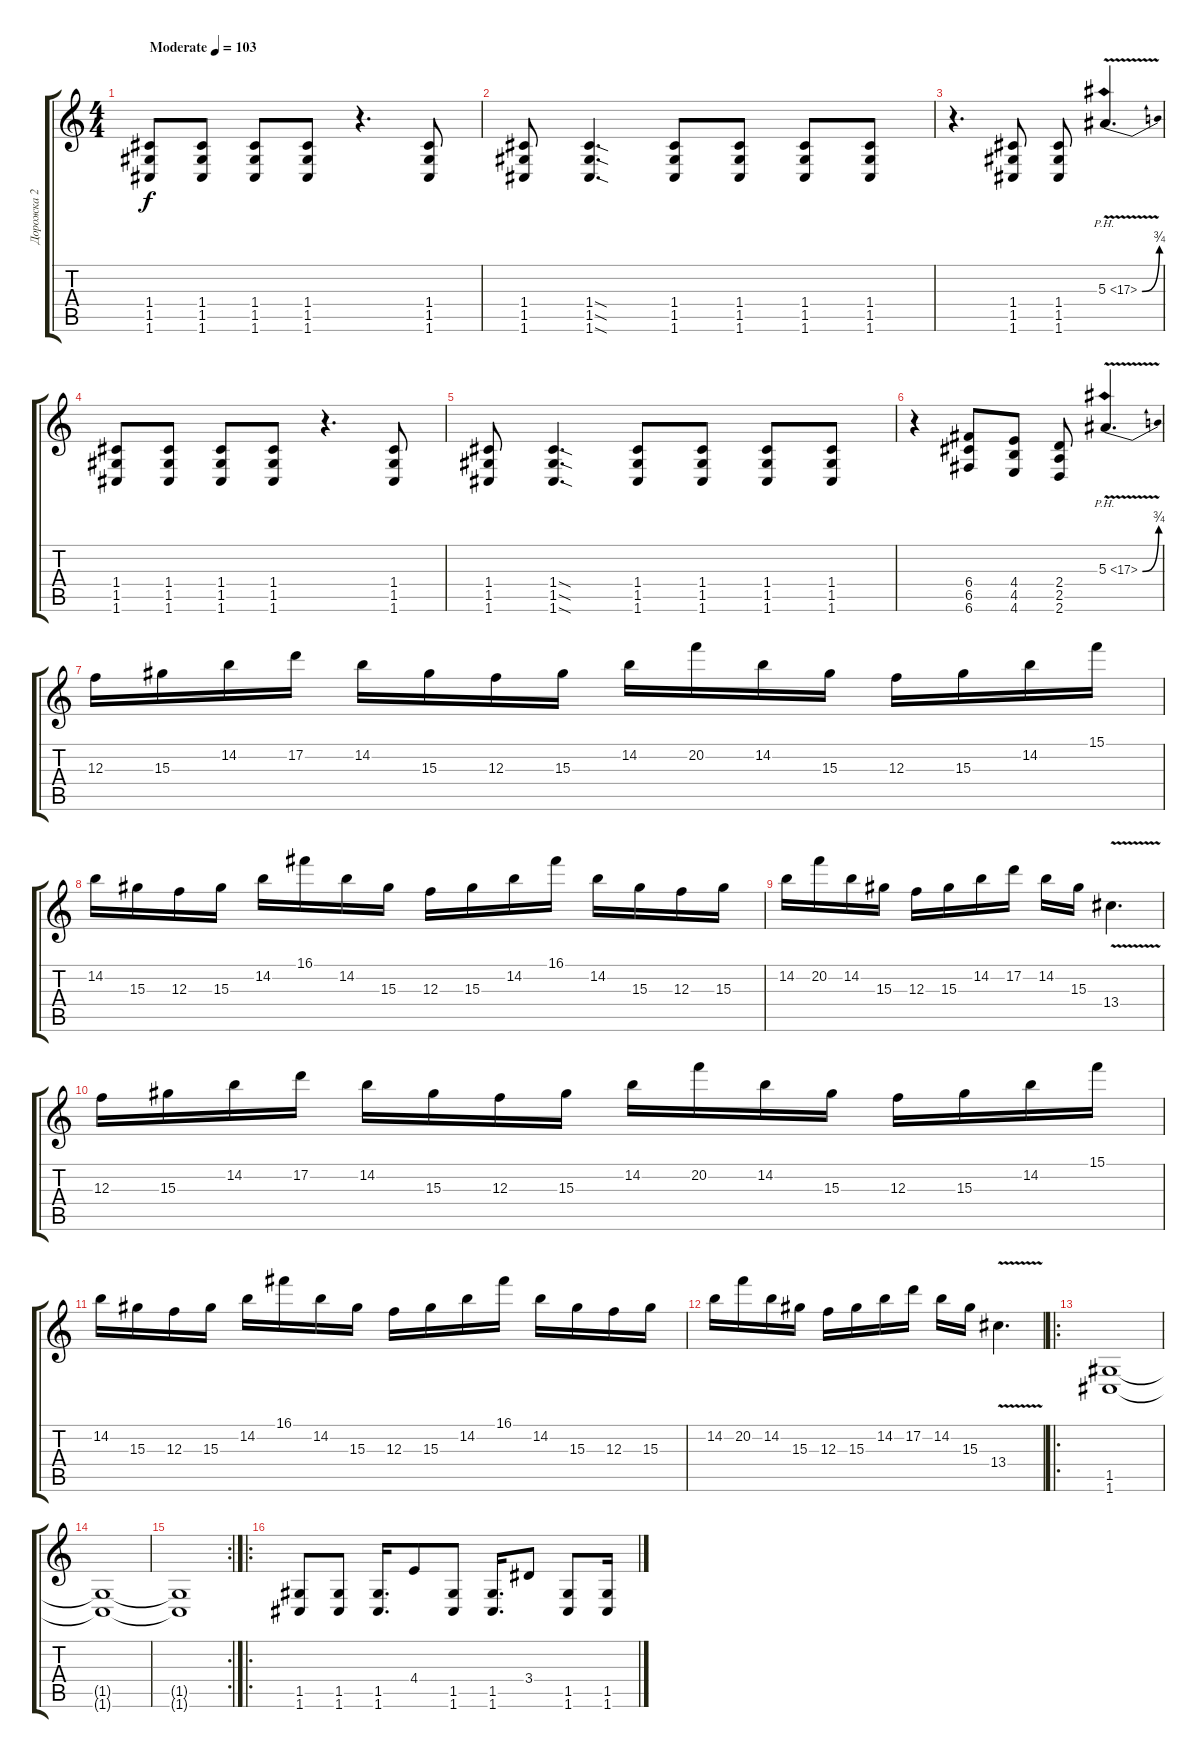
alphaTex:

\track ("Дорожка 2" "Дорожка 2") {instrument distortionguitar}
\staff {score tabs}
\tuning (D4 A3 F3 C3 G2 C2) {hide}
\ts (4 4)
\tempo (103 "Moderate")
\clef g2
\ks c
(1.4 1.5 1.6).8{dy f instrument distortionguitar} (1.4 1.5 1.6).8 (1.4 1.5 1.6).8 (1.4 1.5 1.6).8 r.4{d} (1.4 1.5 1.6).8 |
(1.4 1.5 1.6).8 (1.4{sod} 1.5{sod} 1.6{sod}).4{d} (1.4 1.5 1.6).8 (1.4 1.5 1.6).8 (1.4 1.5 1.6).8 (1.4 1.5 1.6).8 |
r.4{d} (1.4 1.5 1.6).8 (1.4 1.5 1.6).8 5.3{be (bend 0 0 60 3) ph 12 v}.4{d} |
(1.4 1.5 1.6).8 (1.4 1.5 1.6).8 (1.4 1.5 1.6).8 (1.4 1.5 1.6).8 r.4{d} (1.4 1.5 1.6).8 |
(1.4 1.5 1.6).8 (1.4{sod} 1.5{sod} 1.6{sod}).4{d} (1.4 1.5 1.6).8 (1.4 1.5 1.6).8 (1.4 1.5 1.6).8 (1.4 1.5 1.6).8 |
r.4 (6.4 6.5 6.6).8 (4.4 4.5 4.6).8 (2.4 2.5 2.6).8 5.3{be (bend 0 0 60 3) ph 12 v}.4{d} |
12.3.16 15.3.16 14.2.16 17.2.16 14.2.16 15.3.16 12.3.16 15.3.16 14.2.16 20.2.16 14.2.16 15.3.16 12.3.16 15.3.16 14.2.16 15.1.16 |
14.2.16 15.3.16 12.3.16 15.3.16 14.2.16 16.1.16 14.2.16 15.3.16 12.3.16 15.3.16 14.2.16 16.1.16 14.2.16 15.3.16 12.3.16 15.3.16 |
14.2.16 20.2.16 14.2.16 15.3.16 12.3.16 15.3.16 14.2.16 17.2.16 14.2.16 15.3.16 13.4{v}.4{d} |
12.3.16 15.3.16 14.2.16 17.2.16 14.2.16 15.3.16 12.3.16 15.3.16 14.2.16 20.2.16 14.2.16 15.3.16 12.3.16 15.3.16 14.2.16 15.1.16 |
14.2.16 15.3.16 12.3.16 15.3.16 14.2.16 16.1.16 14.2.16 15.3.16 12.3.16 15.3.16 14.2.16 16.1.16 14.2.16 15.3.16 12.3.16 15.3.16 |
14.2.16 20.2.16 14.2.16 15.3.16 12.3.16 15.3.16 14.2.16 17.2.16 14.2.16 15.3.16 13.4{v}.4{d} |
\ro
(1.5 1.6).1 |
(1.5{t} 1.6{t}).1 |
\rc 2
(1.5{t} 1.6{t}).1 |
\ro
(1.5 1.6).8 (1.5 1.6).8 (1.5 1.6).16{d} 4.4.8 (1.5 1.6).8 (1.5 1.6).16{d} 3.4.8 (1.5 1.6).8 (1.5 1.6).16
